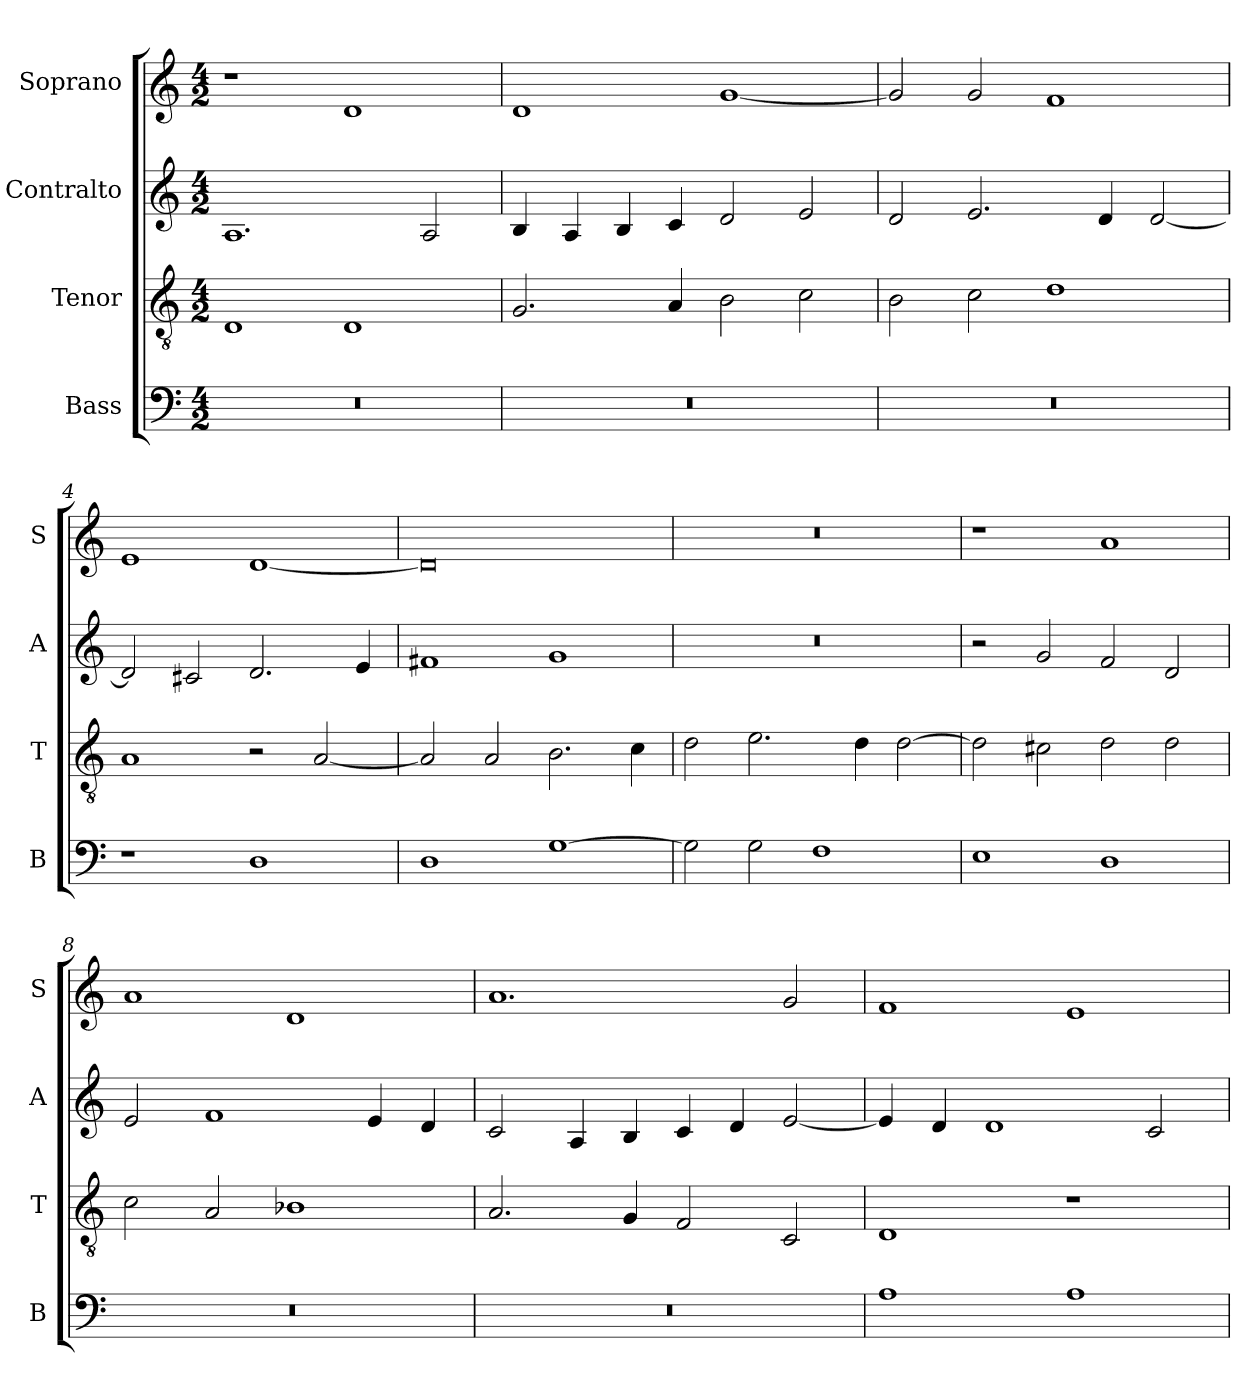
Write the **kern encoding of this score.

**kern	**kern	**kern	**kern
*part4	*part3	*part2	*part1
*staff4	*staff3	*staff2	*staff1
*I"Bass	*I"Tenor	*I"Contralto	*I"Soprano
*I'B	*I'T	*I'A	*I'S
*clefF4	*clefGv2	*clefG2	*clefG2
*k[]	*k[]	*k[]	*k[]
*D:dor	*D:dor	*D:dor	*D:dor
*M4/2	*M4/2	*M4/2	*M4/2
=1	=1	=1	=1
0r	1D	1.A	1r
.	1D	.	1d
.	.	2A	.
=2	=2	=2	=2
0r	2.G	4B	1d
.	.	4A	.
.	.	4B	.
.	4A	4c	.
.	2B	2d	[1g
.	2c	2e	.
=3	=3	=3	=3
0r	2B	2d	2g]
.	2c	2.e	2g
.	1d	.	1f
.	.	4d	.
.	.	[2d	.
=4	=4	=4	=4
1r	1A	2d]	1e
.	.	2c#X	.
1D	2r	2.d	[1d
.	[2A	.	.
.	.	4e	.
=5	=5	=5	=5
1D	2A]	1f#X	0d]
.	2A	.	.
[1G	2.B	1g	.
.	4c	.	.
=6	=6	=6	=6
2G]	2d	0r	0r
2G	2.e	.	.
1F	.	.	.
.	4d	.	.
.	[2d	.	.
=7	=7	=7	=7
1E	2d]	2r	1r
.	2c#X	2g	.
1D	2d	2f	1a
.	2d	2d	.
=8	=8	=8	=8
0r	2c	2e	1a
.	2A	1f	.
.	1B-X	.	1d
.	.	4e	.
.	.	4d	.
=9	=9	=9	=9
0r	2.A	2c	1.a
.	.	4A	.
.	4G	4B	.
.	2F	4c	.
.	.	4d	.
.	2C	[2e	2g
=10	=10	=10	=10
1A	1D	4e]	1f
.	.	4d	.
.	.	1d	.
1A	1r	.	1e
.	.	2c	.
=	=	=	=
*-	*-	*-	*-
